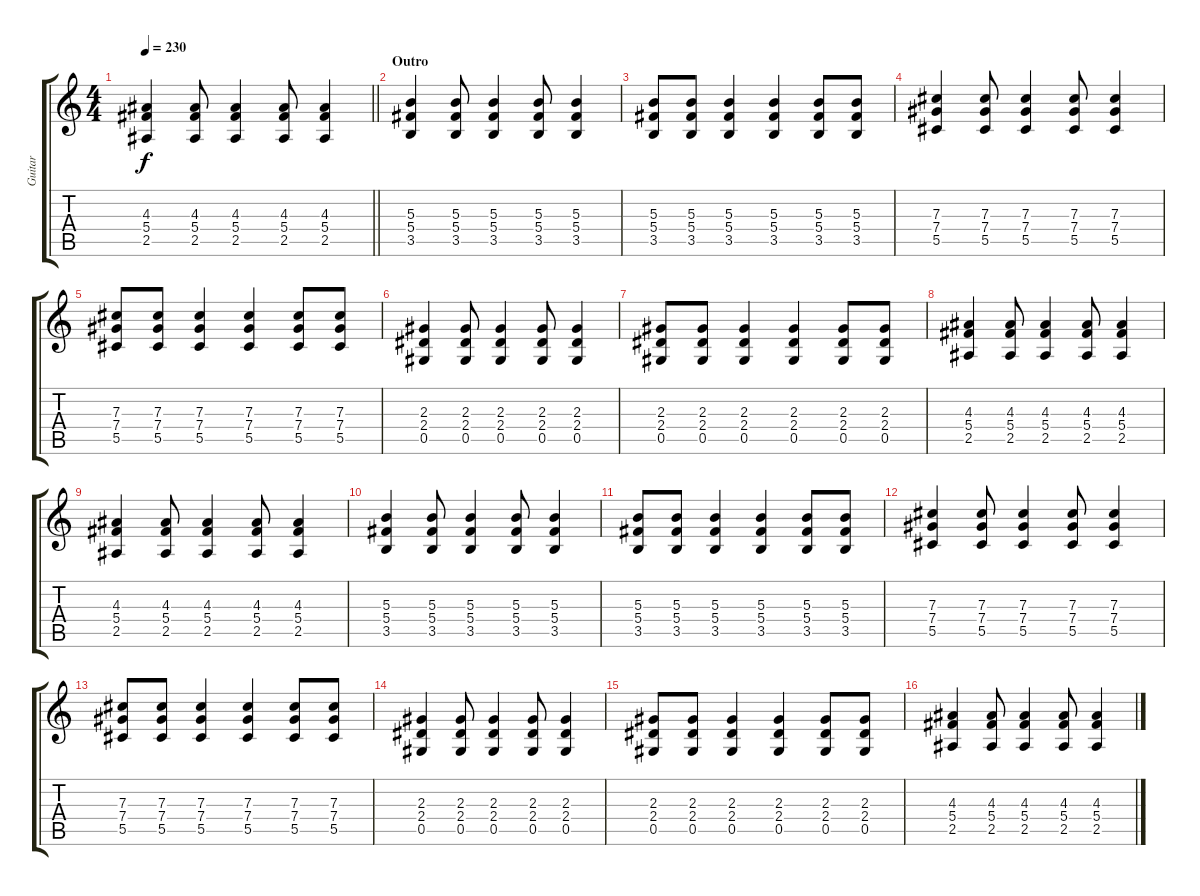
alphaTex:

\track ("Guitar" "Guitar") {instrument distortionguitar}
\staff {score tabs}
\tuning (Eb4 Bb3 Gb3 Db3 Ab2 Eb2) {hide}
\ts (4 4)
\tempo 230
\clef g2
\barLineRight lightlight
\ks c
(4.3 5.4 2.5).4{dy f} (4.3 5.4 2.5).8 (4.3 5.4 2.5).4 (4.3 5.4 2.5).8 (4.3 5.4 2.5).4 |
\section ("" "Outro")
(5.3 5.4 3.5).4{volume 11 instrument distortionguitar} (5.3 5.4 3.5).8 (5.3 5.4 3.5).4 (5.3 5.4 3.5).8 (5.3 5.4 3.5).4 |
(5.3 5.4 3.5).8 (5.3 5.4 3.5).8 (5.3 5.4 3.5).4 (5.3 5.4 3.5).4 (5.3 5.4 3.5).8 (5.3 5.4 3.5).8 |
(7.3 7.4 5.5).4 (7.3 7.4 5.5).8 (7.3 7.4 5.5).4 (7.3 7.4 5.5).8 (7.3 7.4 5.5).4 |
(7.3 7.4 5.5).8 (7.3 7.4 5.5).8 (7.3 7.4 5.5).4 (7.3 7.4 5.5).4 (7.3 7.4 5.5).8 (7.3 7.4 5.5).8 |
(2.3 2.4 0.5).4 (2.3 2.4 0.5).8 (2.3 2.4 0.5).4 (2.3 2.4 0.5).8 (2.3 2.4 0.5).4 |
(2.3 2.4 0.5).8 (2.3 2.4 0.5).8 (2.3 2.4 0.5).4 (2.3 2.4 0.5).4 (2.3 2.4 0.5).8 (2.3 2.4 0.5).8 |
(4.3 5.4 2.5).4 (4.3 5.4 2.5).8 (4.3 5.4 2.5).4 (4.3 5.4 2.5).8 (4.3 5.4 2.5).4 |
(4.3 5.4 2.5).4 (4.3 5.4 2.5).8 (4.3 5.4 2.5).4 (4.3 5.4 2.5).8 (4.3 5.4 2.5).4 |
(5.3 5.4 3.5).4 (5.3 5.4 3.5).8 (5.3 5.4 3.5).4 (5.3 5.4 3.5).8 (5.3 5.4 3.5).4 |
(5.3 5.4 3.5).8 (5.3 5.4 3.5).8 (5.3 5.4 3.5).4 (5.3 5.4 3.5).4 (5.3 5.4 3.5).8 (5.3 5.4 3.5).8 |
(7.3 7.4 5.5).4 (7.3 7.4 5.5).8 (7.3 7.4 5.5).4 (7.3 7.4 5.5).8 (7.3 7.4 5.5).4 |
(7.3 7.4 5.5).8 (7.3 7.4 5.5).8 (7.3 7.4 5.5).4 (7.3 7.4 5.5).4 (7.3 7.4 5.5).8 (7.3 7.4 5.5).8 |
(2.3 2.4 0.5).4 (2.3 2.4 0.5).8 (2.3 2.4 0.5).4 (2.3 2.4 0.5).8 (2.3 2.4 0.5).4 |
(2.3 2.4 0.5).8 (2.3 2.4 0.5).8 (2.3 2.4 0.5).4 (2.3 2.4 0.5).4 (2.3 2.4 0.5).8 (2.3 2.4 0.5).8 |
(4.3 5.4 2.5).4 (4.3 5.4 2.5).8 (4.3 5.4 2.5).4 (4.3 5.4 2.5).8 (4.3 5.4 2.5).4
